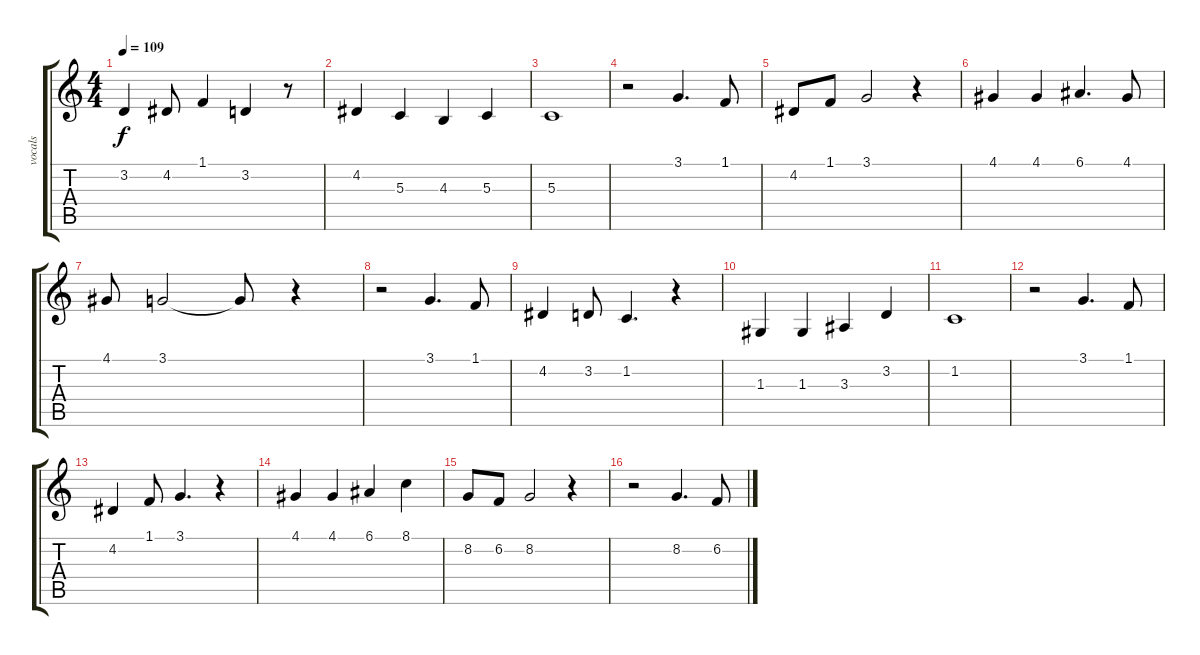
\track ("vocals" "vocals") {instrument lead6voice}
\staff {score tabs}
\tuning (E4 B3 G3 D3 A2 E2) {hide}
\ts (4 4)
\tempo 109
\clef g2
\ks c
3.2{t}.4{dy f} 4.2.8 1.1.4 3.2.4 r.8 |
4.2.4 5.3.4 4.3.4 5.3.4 |
5.3.1 |
r.2 3.1.4{d} 1.1.8 |
4.2.8 1.1.8 3.1.2 r.4 |
4.1.4 4.1.4 6.1.4{d} 4.1.8 |
4.1.8 3.1.2 3.1{t}.8 r.4 |
r.2 3.1.4{d} 1.1.8 |
4.2.4 3.2.8 1.2.4{d} r.4 |
1.3.4 1.3.4 3.3.4 3.2.4 |
1.2.1 |
r.2 3.1.4{d} 1.1.8 |
4.2.4 1.1.8 3.1.4{d} r.4 |
4.1.4 4.1.4 6.1.4 8.1.4 |
8.2.8 6.2.8 8.2.2 r.4 |
r.2 8.2.4{d} 6.2.8
